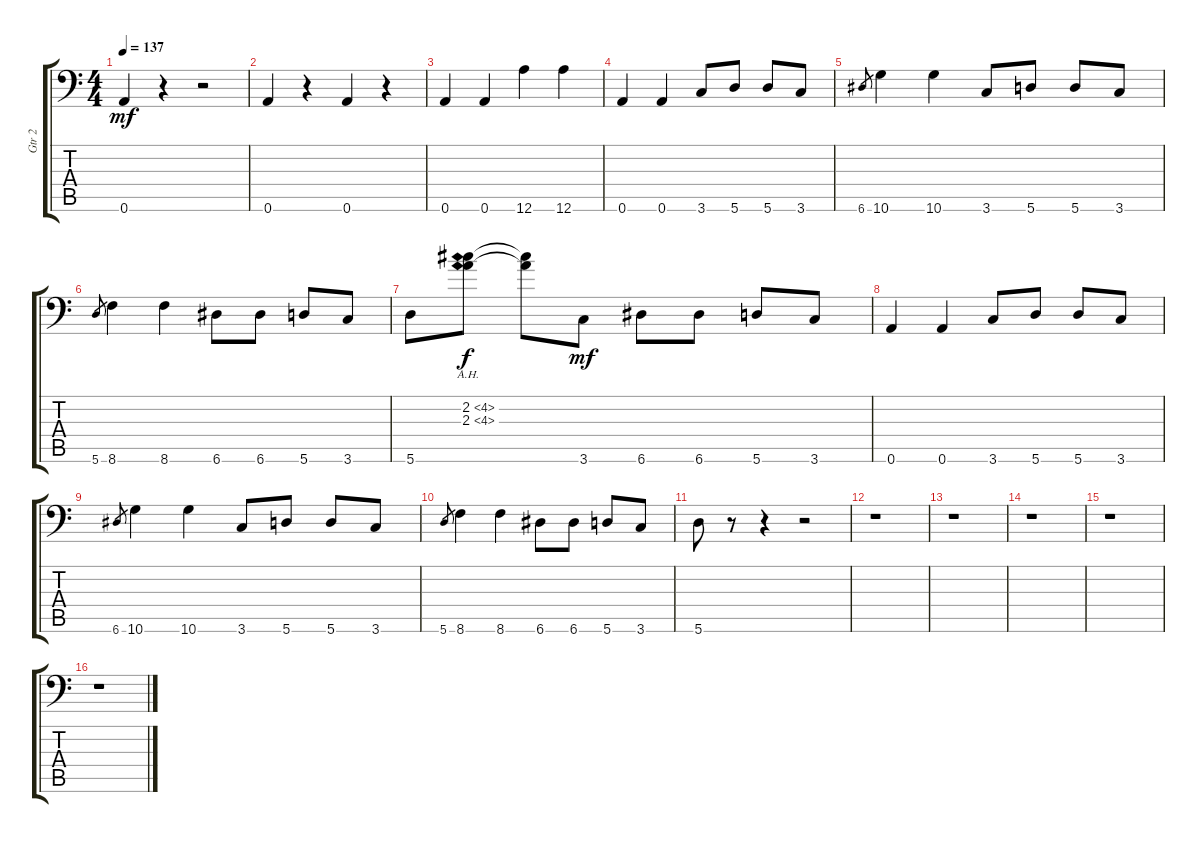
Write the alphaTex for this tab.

\track ("Gtr 2" "Gtr 2") {instrument distortionguitar}
\staff {score tabs}
\tuning (E4 B3 G3 D3 A2 A1) {hide}
\ts (4 4)
\tempo 137
\clef f4
\ks c
0.6.4{dy mf} r.4 r.2 |
0.6.4 r.4 0.6.4 r.4 |
0.6.4 0.6.4 12.6.4 12.6.4 |
0.6.4 0.6.4 3.6.8 5.6.8 5.6.8 3.6.8 |
6.6.8{gr} 10.6.4 10.6.4 3.6.8 5.6.8 5.6.8 3.6.8 |
5.6.8{gr} 8.6.4 8.6.4 6.6.8 6.6.8 5.6.8 3.6.8 |
5.6.8 (2.2{ah 2} 2.3{ah 2}).8{dy f} (2.2{t} 2.3{t}).8 3.6.8{dy mf} 6.6.8 6.6.8 5.6.8 3.6.8 |
0.6.4 0.6.4 3.6.8 5.6.8 5.6.8 3.6.8 |
6.6.8{gr} 10.6.4 10.6.4 3.6.8 5.6.8 5.6.8 3.6.8 |
5.6.8{gr} 8.6.4 8.6.4 6.6.8 6.6.8 5.6.8 3.6.8 |
5.6.8 r.8 r.4 r.2 |
r.1 |
r.1 |
r.1 |
r.1 |
r.1
